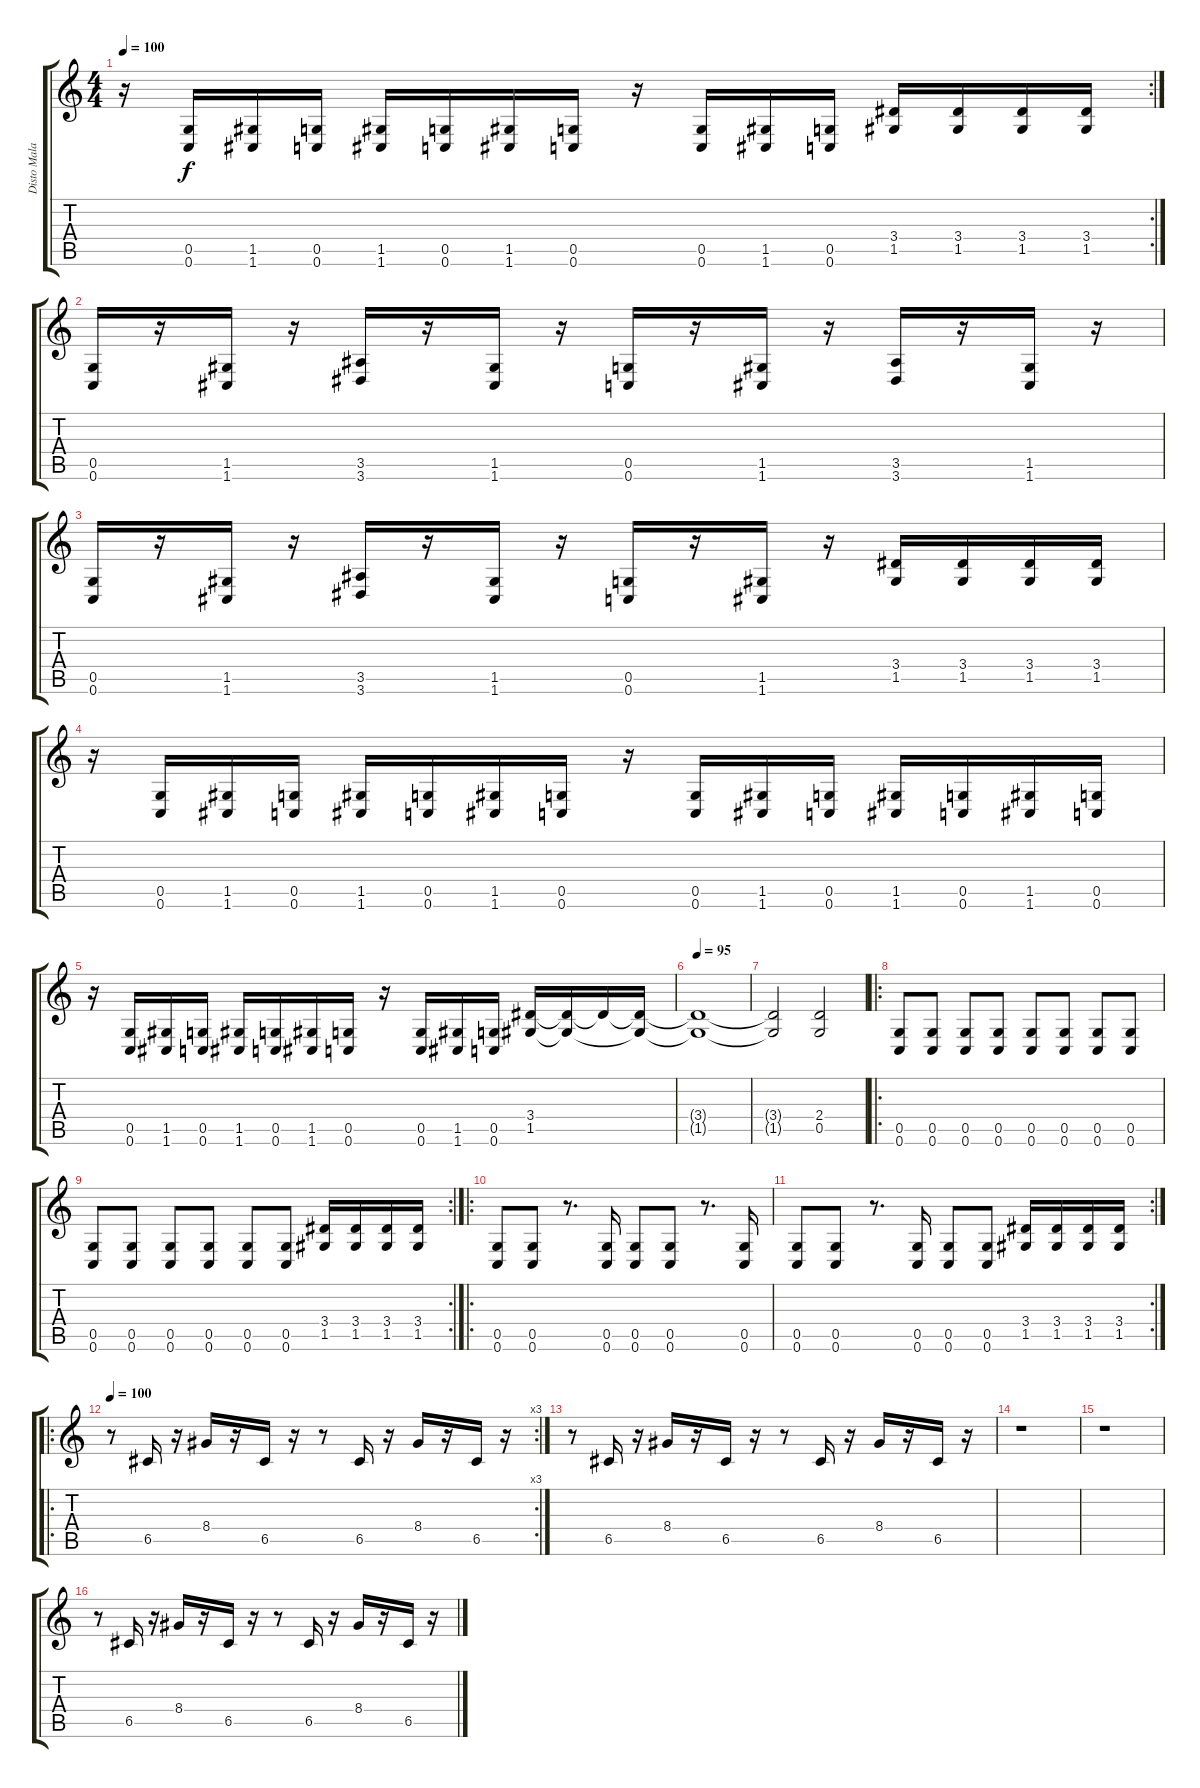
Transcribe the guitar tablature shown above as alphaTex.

\track ("Disto Malakian" "Disto Mala") {instrument distortionguitar}
\staff {score tabs}
\tuning (D4 A3 F3 C3 G2 C2) {hide}
\rc 2
\ts (4 4)
\tempo 100
\clef g2
\ks c
r.16{dy f} (0.5 0.6).16 (1.5 1.6).16 (0.5 0.6).16 (1.5 1.6).16 (0.5 0.6).16 (1.5 1.6).16 (0.5 0.6).16 r.16 (0.5 0.6).16 (1.5 1.6).16 (0.5 0.6).16 (3.4 1.5).16 (3.4 1.5).16 (3.4 1.5).16 (3.4 1.5).16 |
(0.5 0.6).16 r.16 (1.5 1.6).16 r.16 (3.5 3.6).16 r.16 (1.5 1.6).16 r.16 (0.5 0.6).16 r.16 (1.5 1.6).16 r.16 (3.5 3.6).16 r.16 (1.5 1.6).16 r.16 |
(0.5 0.6).16 r.16 (1.5 1.6).16 r.16 (3.5 3.6).16 r.16 (1.5 1.6).16 r.16 (0.5 0.6).16 r.16 (1.5 1.6).16 r.16 (3.4 1.5).16 (3.4 1.5).16 (3.4 1.5).16 (3.4 1.5).16 |
r.16 (0.5 0.6).16 (1.5 1.6).16 (0.5 0.6).16 (1.5 1.6).16 (0.5 0.6).16 (1.5 1.6).16 (0.5 0.6).16 r.16 (0.5 0.6).16 (1.5 1.6).16 (0.5 0.6).16 (1.5 1.6).16 (0.5 0.6).16 (1.5 1.6).16 (0.5 0.6).16 |
r.16 (0.5 0.6).16 (1.5 1.6).16 (0.5 0.6).16 (1.5 1.6).16 (0.5 0.6).16 (1.5 1.6).16 (0.5 0.6).16 r.16 (0.5 0.6).16 (1.5 1.6).16 (0.5 0.6).16 (3.4 1.5).16 (3.4{t} 1.5{t}).16 3.4{t}.16 (3.4{t} 1.5{t}).16 |
\tempo 95
(3.4{t} 1.5{t}).1 |
(3.4{t} 1.5{t}).2 (2.4 0.5).2 |
\ro
(0.5 0.6).8 (0.5 0.6).8 (0.5 0.6).8 (0.5 0.6).8 (0.5 0.6).8 (0.5 0.6).8 (0.5 0.6).8 (0.5 0.6).8 |
\rc 2
(0.5 0.6).8 (0.5 0.6).8 (0.5 0.6).8 (0.5 0.6).8 (0.5 0.6).8 (0.5 0.6).8 (3.4 1.5).16 (3.4 1.5).16 (3.4 1.5).16 (3.4 1.5).16 |
\ro
(0.5 0.6).8 (0.5 0.6).8 r.8{d} (0.5 0.6).16 (0.5 0.6).8 (0.5 0.6).8 r.8{d} (0.5 0.6).16 |
\rc 2
(0.5 0.6).8 (0.5 0.6).8 r.8{d} (0.5 0.6).16 (0.5 0.6).8 (0.5 0.6).8 (3.4 1.5).16 (3.4 1.5).16 (3.4 1.5).16 (3.4 1.5).16 |
\ro
\rc 3
\tempo 100
r.8 6.5.16 r.16 8.4.16 r.16 6.5.16 r.16 r.8 6.5.16 r.16 8.4.16 r.16 6.5.16 r.16 |
r.8 6.5.16 r.16 8.4.16 r.16 6.5.16 r.16 r.8 6.5.16 r.16 8.4.16 r.16 6.5.16 r.16 |
r.1 |
r.1 |
r.8 6.5.16 r.16 8.4.16 r.16 6.5.16 r.16 r.8 6.5.16 r.16 8.4.16 r.16 6.5.16 r.16
